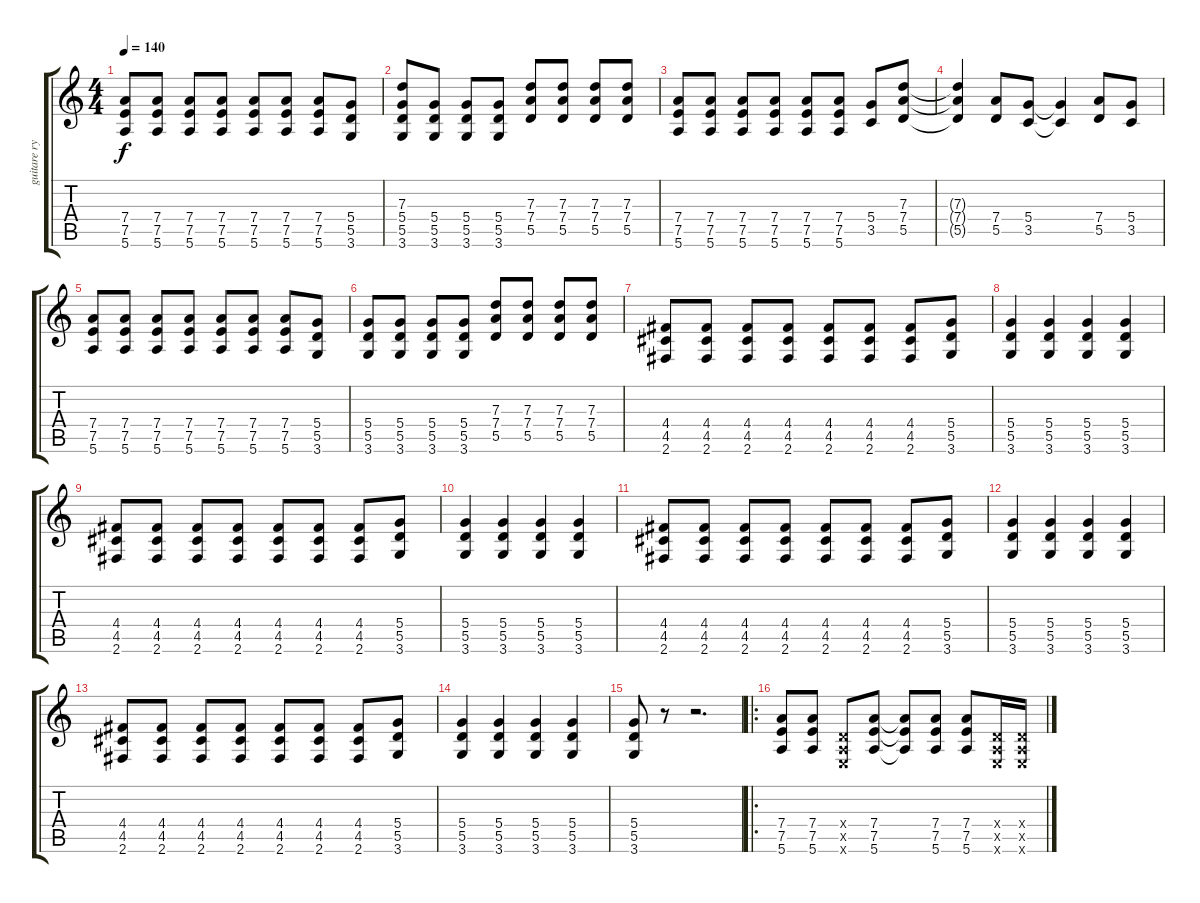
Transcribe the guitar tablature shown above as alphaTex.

\track ("guitare rythmique" "guitare ry") {instrument acousticguitarnylon}
\staff {score tabs}
\tuning (E4 B3 G3 D3 A2 E2) {hide}
\ts (4 4)
\tempo 140
\clef g2
\ks c
(7.4 7.5 5.6).8{dy f instrument distortionguitar} (7.4 7.5 5.6).8 (7.4 7.5 5.6).8 (7.4 7.5 5.6).8 (7.4 7.5 5.6).8 (7.4 7.5 5.6).8 (7.4 7.5 5.6).8 (5.4 5.5 3.6).8 |
(7.3{t} 5.4 5.5 3.6).8 (5.4 5.5 3.6).8 (5.4 5.5 3.6).8 (5.4 5.5 3.6).8 (7.3 7.4 5.5).8 (7.3 7.4 5.5).8 (7.3 7.4 5.5).8 (7.3 7.4 5.5).8 |
(7.4 7.5 5.6).8{instrument distortionguitar} (7.4 7.5 5.6).8 (7.4 7.5 5.6).8 (7.4 7.5 5.6).8 (7.4 7.5 5.6).8 (7.4 7.5 5.6).8 (5.4 3.5).8 (7.3 7.4 5.5).8 |
(7.3{t} 7.4{t} 5.5{t}).4 (7.4 5.5).8 (5.4 3.5).8 (5.4{t} 3.5{t}).4 (7.4 5.5).8 (5.4 3.5).8 |
(7.4 7.5 5.6).8{instrument distortionguitar} (7.4 7.5 5.6).8 (7.4 7.5 5.6).8 (7.4 7.5 5.6).8 (7.4 7.5 5.6).8 (7.4 7.5 5.6).8 (7.4 7.5 5.6).8 (5.4 5.5 3.6).8 |
(5.4 5.5 3.6).8 (5.4 5.5 3.6).8 (5.4 5.5 3.6).8 (5.4 5.5 3.6).8 (7.3 7.4 5.5).8 (7.3 7.4 5.5).8 (7.3 7.4 5.5).8 (7.3 7.4 5.5).8 |
(4.4 4.5 2.6).8{instrument distortionguitar} (4.4 4.5 2.6).8 (4.4 4.5 2.6).8 (4.4 4.5 2.6).8 (4.4 4.5 2.6).8 (4.4 4.5 2.6).8 (4.4 4.5 2.6).8 (5.4 5.5 3.6).8 |
(5.4 5.5 3.6).4 (5.4 5.5 3.6).4 (5.4 5.5 3.6).4 (5.4 5.5 3.6).4 |
(4.4 4.5 2.6).8{instrument distortionguitar} (4.4 4.5 2.6).8 (4.4 4.5 2.6).8 (4.4 4.5 2.6).8 (4.4 4.5 2.6).8 (4.4 4.5 2.6).8 (4.4 4.5 2.6).8 (5.4 5.5 3.6).8 |
(5.4 5.5 3.6).4 (5.4 5.5 3.6).4 (5.4 5.5 3.6).4 (5.4 5.5 3.6).4 |
(4.4 4.5 2.6).8{instrument distortionguitar} (4.4 4.5 2.6).8 (4.4 4.5 2.6).8 (4.4 4.5 2.6).8 (4.4 4.5 2.6).8 (4.4 4.5 2.6).8 (4.4 4.5 2.6).8 (5.4 5.5 3.6).8 |
(5.4 5.5 3.6).4 (5.4 5.5 3.6).4 (5.4 5.5 3.6).4 (5.4 5.5 3.6).4 |
(4.4 4.5 2.6).8{instrument distortionguitar} (4.4 4.5 2.6).8 (4.4 4.5 2.6).8 (4.4 4.5 2.6).8 (4.4 4.5 2.6).8 (4.4 4.5 2.6).8 (4.4 4.5 2.6).8 (5.4 5.5 3.6).8 |
(5.4 5.5 3.6).4 (5.4 5.5 3.6).4 (5.4 5.5 3.6).4 (5.4 5.5 3.6).4 |
(5.4 5.5 3.6).8 r.8 r.2{d} |
\ro
(7.4 7.5 5.6).8{volume 16 balance 8 instrument distortionguitar} (7.4 7.5 5.6).8 (0.4{x} 0.5{x} 0.6{x}).8 (7.4 7.5 5.6).8 (7.4{t} 7.5{t} 5.6{t}).8 (7.4 7.5 5.6).8 (7.4 7.5 5.6).8 (0.4{x} 0.5{x} 0.6{x}).16 (0.4{x} 0.5{x} 0.6{x}).16
